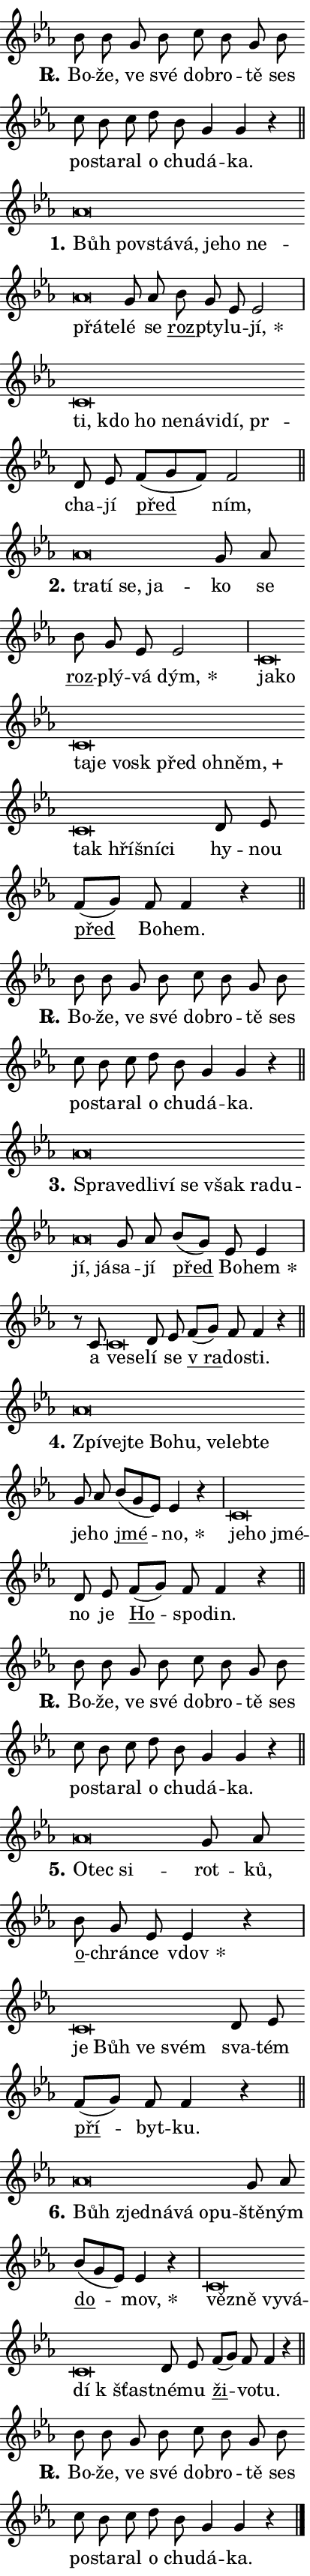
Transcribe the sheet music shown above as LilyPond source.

\version "2.24.0"
\header { tagline = "" }
\paper {
  indent = 0\cm
  top-margin = 0\cm
  right-margin = 0.13\cm % to fit lyric hyphens
  bottom-margin = 0\cm
  left-margin = 0\cm
  paper-width = 7\cm
  page-breaking = #ly:one-page-breaking
  system-system-spacing.basic-distance = #11
  score-system-spacing.basic-distance = #11
  ragged-last = ##f
}


%% Author: Thomas Morley
%% https://lists.gnu.org/archive/html/lilypond-user/2020-05/msg00002.html
#(define (line-position grob)
"Returns position of @var[grob} in current system:
   @code{'start}, if at first time-step
   @code{'end}, if at last time-step
   @code{'middle} otherwise
"
  (let* ((col (ly:item-get-column grob))
         (ln (ly:grob-object col 'left-neighbor))
         (rn (ly:grob-object col 'right-neighbor))
         (col-to-check-left (if (ly:grob? ln) ln col))
         (col-to-check-right (if (ly:grob? rn) rn col))
         (break-dir-left
           (and
             (ly:grob-property col-to-check-left 'non-musical #f)
             (ly:item-break-dir col-to-check-left)))
         (break-dir-right
           (and
             (ly:grob-property col-to-check-right 'non-musical #f)
             (ly:item-break-dir col-to-check-right))))
        (cond ((eqv? 1 break-dir-left) 'start)
              ((eqv? -1 break-dir-right) 'end)
              (else 'middle))))

#(define (tranparent-at-line-position vctor)
  (lambda (grob)
  "Relying on @code{line-position} select the relevant enry from @var{vctor}.
Used to determine transparency,"
    (case (line-position grob)
      ((end) (not (vector-ref vctor 0)))
      ((middle) (not (vector-ref vctor 1)))
      ((start) (not (vector-ref vctor 2))))))

noteHeadBreakVisibility =
#(define-music-function (break-visibility)(vector?)
"Makes @code{NoteHead}s transparent relying on @var{break-visibility}"
#{
  \override NoteHead.transparent =
    #(tranparent-at-line-position break-visibility)
#})

#(define delete-ledgers-for-transparent-note-heads
  (lambda (grob)
    "Reads whether a @code{NoteHead} is transparent.
If so this @code{NoteHead} is removed from @code{'note-heads} from
@var{grob}, which is supposed to be @code{LedgerLineSpanner}.
As a result ledgers are not printed for this @code{NoteHead}"
    (let* ((nhds-array (ly:grob-object grob 'note-heads))
           (nhds-list
             (if (ly:grob-array? nhds-array)
                 (ly:grob-array->list nhds-array)
                 '()))
           ;; Relies on the transparent-property being done before
           ;; Staff.LedgerLineSpanner.after-line-breaking is executed.
           ;; This is fragile ...
           (to-keep
             (remove
               (lambda (nhd)
                 (ly:grob-property nhd 'transparent #f))
               nhds-list)))
      ;; TODO find a better method to iterate over grob-arrays, similiar
      ;; to filter/remove etc for lists
      ;; For now rebuilt from scratch
      (set! (ly:grob-object grob 'note-heads)  '())
      (for-each
        (lambda (nhd)
          (ly:pointer-group-interface::add-grob grob 'note-heads nhd))
        to-keep))))

squashNotes = {
  \override NoteHead.X-extent = #'(-0.2 . 0.2)
  \override NoteHead.Y-extent = #'(-0.75 . 0)
  \override NoteHead.stencil =
    #(lambda (grob)
       (let ((pos (ly:grob-property grob 'staff-position)))
         (begin
           (if (< pos -7) (display "ERROR: Lower brevis then expected\n") (display ""))
           (if (<= pos -6) ly:text-interface::print ly:note-head::print))))
}
unSquashNotes = {
  \revert NoteHead.X-extent
  \revert NoteHead.Y-extent
  \revert NoteHead.stencil
}

hideNotes = \noteHeadBreakVisibility #begin-of-line-visible
unHideNotes = \noteHeadBreakVisibility #all-visible

% work-around for resetting accidentals
% https://lilypond.org/doc/v2.23/Documentation/notation/displaying-rhythms#unmetered-music
cadenzaMeasure = {
  \cadenzaOff
  \partial 1024 s1024
  \cadenzaOn
}

#(define-markup-command (accent layout props text) (markup?)
  "Underline accented syllable"
  (interpret-markup layout props
    #{\markup \override #'(offset . 4.3) \underline { #text }#}))

responsum = \markup \concat {
  "R" \hspace #-1.05 \path #0.1 #'((moveto 0 0.07) (lineto 0.9 0.8)) \hspace #0.05 "."
}

spaceSize = #0.6828661417322834 % exact space size for TeX Gyre Schola

\layout {
  \context {
    \Staff
    \remove "Time_signature_engraver"
    \override LedgerLineSpanner.after-line-breaking = #delete-ledgers-for-transparent-note-heads
  }
  \context {
    \Lyrics {
      \override LyricSpace.minimum-distance = \spaceSize
      \override LyricText.font-name = #"TeX Gyre Schola"
      \override LyricText.font-size = 1
      \override StanzaNumber.font-name = #"TeX Gyre Schola Bold"
      \override StanzaNumber.font-size = 1
    }
  }
  \context {
    \Score 
    \override NoteHead.text =
      #(lambda (grob) 
        (let ((pos (ly:grob-property grob 'staff-position)))
          #{\markup {
            \combine
              \halign #-0.55 \raise #(if (= pos -6) 0 0.5) \override #'(thickness . 2) \draw-line #'(3.2 . 0)
              \musicglyph "noteheads.sM1"
          }#}))
  }
}

% magnetic-lyrics.ily
%
%   written by
%     Jean Abou Samra <jean@abou-samra.fr>
%     Werner Lemberg <wl@gnu.org>
%
%   adapted by
%     Jiri Hon <jiri.hon@gmail.com>
%
% Version 2022-Apr-15

% https://www.mail-archive.com/lilypond-user@gnu.org/msg149350.html

#(define (Left_hyphen_pointer_engraver context)
   "Collect syllable-hyphen-syllable occurrences in lyrics and store
them in properties.  This engraver only looks to the left.  For
example, if the lyrics input is @code{foo -- bar}, it does the
following.

@itemize @bullet
@item
Set the @code{text} property of the @code{LyricHyphen} grob between
@q{foo} and @q{bar} to @code{foo}.

@item
Set the @code{left-hyphen} property of the @code{LyricText} grob with
text @q{foo} to the @code{LyricHyphen} grob between @q{foo} and
@q{bar}.
@end itemize

Use this auxiliary engraver in combination with the
@code{lyric-@/text::@/apply-@/magnetic-@/offset!} hook."
   (let ((hyphen #f)
         (text #f))
     (make-engraver
      (acknowledgers
       ((lyric-syllable-interface engraver grob source-engraver)
        (set! text grob)))
      (end-acknowledgers
       ((lyric-hyphen-interface engraver grob source-engraver)
        ;(when (not (grob::has-interface grob 'lyric-space-interface))
          (set! hyphen grob)));)
      ((stop-translation-timestep engraver)
       (when (and text hyphen)
         (ly:grob-set-object! text 'left-hyphen hyphen))
       (set! text #f)
       (set! hyphen #f)))))

#(define (lyric-text::apply-magnetic-offset! grob)
   "If the space between two syllables is less than the value in
property @code{LyricText@/.details@/.squash-threshold}, move the right
syllable to the left so that it gets concatenated with the left
syllable.

Use this function as a hook for
@code{LyricText@/.after-@/line-@/breaking} if the
@code{Left_@/hyphen_@/pointer_@/engraver} is active."
   (let ((hyphen (ly:grob-object grob 'left-hyphen #f)))
     (when hyphen
       (let ((left-text (ly:spanner-bound hyphen LEFT)))
         (when (grob::has-interface left-text 'lyric-syllable-interface)
           (let* ((common (ly:grob-common-refpoint grob left-text X))
                  (this-x-ext (ly:grob-extent grob common X))
                  (left-x-ext
                   (begin
                     ;; Trigger magnetism for left-text.
                     (ly:grob-property left-text 'after-line-breaking)
                     (ly:grob-extent left-text common X)))
                  ;; `delta` is the gap width between two syllables.
                  (delta (- (interval-start this-x-ext)
                            (interval-end left-x-ext)))
                  (details (ly:grob-property grob 'details))
                  (threshold (assoc-get 'squash-threshold details 0.2)))
             (when (< delta threshold)
               (let* (;; We have to manipulate the input text so that
                      ;; ligatures crossing syllable boundaries are not
                      ;; disabled.  For languages based on the Latin
                      ;; script this is essentially a beautification.
                      ;; However, for non-Western scripts it can be a
                      ;; necessity.
                      (lt (ly:grob-property left-text 'text))
                      (rt (ly:grob-property grob 'text))
                      (is-space (grob::has-interface hyphen 'lyric-space-interface))
                      (space (if is-space " " ""))
                      (extra-delta (if is-space spaceSize 0))
                      ;; Append new syllable.
                      (ltrt-space (if (and (string? lt) (string? rt))
                                (string-append lt space rt)
                                (make-concat-markup (list lt space rt))))
                      ;; Right-align `ltrt` to the right side.
                      (ltrt-space-markup (grob-interpret-markup
                               grob
                               (make-translate-markup
                                (cons (interval-length this-x-ext) 0)
                                (make-right-align-markup ltrt-space)))))
                 (begin
                   ;; Don't print `left-text`.
                   (ly:grob-set-property! left-text 'stencil #f)
                   ;; Set text and stencil (which holds all collected
                   ;; syllables so far) and shift it to the left.
                   (ly:grob-set-property! grob 'text ltrt-space)
                   (ly:grob-set-property! grob 'stencil ltrt-space-markup)
                   (ly:grob-translate-axis! grob (- (- delta extra-delta)) X))))))))))


#(define (lyric-hyphen::displace-bounds-first grob)
   ;; Make very sure this callback isn't triggered too early.
   (let ((left (ly:spanner-bound grob LEFT))
         (right (ly:spanner-bound grob RIGHT)))
     (ly:grob-property left 'after-line-breaking)
     (ly:grob-property right 'after-line-breaking)
     (ly:lyric-hyphen::print grob)))

squashThreshold = #0.4

\layout {
  \context {
    \Lyrics
    \consists #Left_hyphen_pointer_engraver
    \override LyricText.after-line-breaking =
      #lyric-text::apply-magnetic-offset!
    \override LyricHyphen.stencil = #lyric-hyphen::displace-bounds-first
    \override LyricText.details.squash-threshold = \squashThreshold
    \override LyricHyphen.minimum-distance = 0
    \override LyricHyphen.minimum-length = \squashThreshold
  }
}

squashText = \override LyricText.details.squash-threshold = 9999
unSquashText = \override LyricText.details.squash-threshold = \squashThreshold

leftText = \override LyricText.self-alignment-X = #LEFT
unLeftText = \revert LyricText.self-alignment-X

starOffset = #(lambda (grob) 
                (let ((x_offset (ly:self-alignment-interface::aligned-on-x-parent grob)))
                  (if (= x_offset 0) 0 (+ x_offset 1.2))))

star = #(define-music-function (syllable)(string?)
"Append star separator at the end of a syllable"
#{
  \once \override LyricText.X-offset = #starOffset
  \lyricmode { \markup {
    #syllable
    \override #'((font-name . "TeX Gyre Schola Bold")) \hspace #0.2 \lower #0.65 \larger "*"
  } }
#})

starAccent = #(define-music-function (syllable)(string?)
"Append star separator at the end of a syllable and make accent"
#{
  \once \override LyricText.X-offset = #starOffset
  \lyricmode { \markup {
    \accent #syllable
    \override #'((font-name . "TeX Gyre Schola Bold")) \hspace #0.2 \lower #0.65 \larger "*"
  } }
#})

breath = #(define-music-function (syllable)(string?)
"Append breathing indicator at the end of a syllable"
#{
  \lyricmode { \markup { #syllable "+" } }
#})

optionalBreath = #(define-music-function (syllable)(string?)
"Append optional breathing indicator at the end of a syllable"
#{
  \lyricmode { \markup { #syllable "(+)" } }
#})


\score {
    <<
        \new Voice = "melody" { \cadenzaOn \key es \major \relative { bes'8 bes g bes c bes g bes \bar "" c bes c \bar "" d bes g4 g r \cadenzaMeasure \bar "||" \break } }
        \new Lyrics \lyricsto "melody" { \lyricmode { \set stanza = \responsum
Bo -- že, ve své dob -- ro -- tě ses po -- sta -- ral o chu -- dá -- ka. } }
    >>
    \layout {}
}

\score {
    <<
        \new Voice = "melody" { \cadenzaOn \key es \major \relative { \squashNotes as'\breve*1/16 \hideNotes \breve*1/16 \bar "" \breve*1/16 \bar "" \breve*1/16 \bar "" \breve*1/16 \bar "" \breve*1/16 \bar "" \breve*1/16 \bar "" \breve*1/16 \breve*1/16 \bar "" \unHideNotes \unSquashNotes g8 as \bar "" bes g es es2 \cadenzaMeasure \bar "|" \squashNotes c\breve*1/16 \hideNotes \breve*1/16 \bar "" \breve*1/16 \bar "" \breve*1/16 \bar "" \breve*1/16 \bar "" \breve*1/16 \bar "" \breve*1/16 \breve*1/16 \bar "" \unHideNotes \unSquashNotes d8 es \bar "" f[( g f)] f2 \cadenzaMeasure \bar "||" \break } }
        \new Lyrics \lyricsto "melody" { \lyricmode { \set stanza = "1."
\leftText Bůh \squashText po -- vstá -- vá, je -- ho ne -- přá -- te -- \unLeftText \unSquashText lé se \markup \accent roz -- pty -- lu -- \star jí, \leftText ti, \squashText kdo ho ne -- ná -- vi -- dí, pr -- \unLeftText \unSquashText cha -- jí \markup \accent před ním, } }
    >>
    \layout {}
}

\score {
    <<
        \new Voice = "melody" { \cadenzaOn \key es \major \relative { \squashNotes as'\breve*1/16 \hideNotes \breve*1/16 \bar "" \breve*1/16 \breve*1/16 \bar "" \unHideNotes \unSquashNotes g8 as \bar "" bes g es es2 \cadenzaMeasure \bar "|" \squashNotes c\breve*1/16 \hideNotes \breve*1/16 \bar "" \breve*1/16 \bar "" \breve*1/16 \bar "" \breve*1/16 \bar "" \breve*1/16 \bar "" \breve*1/16 \bar "" \breve*1/16 \bar "" \breve*1/16 \bar "" \breve*1/16 \bar "" \breve*1/16 \breve*1/16 \bar "" \unHideNotes \unSquashNotes d8 es \bar "" f[( g)] f f4 r \cadenzaMeasure \bar "||" \break } }
        \new Lyrics \lyricsto "melody" { \lyricmode { \set stanza = "2."
\leftText tra -- \squashText tí se, ja -- \unLeftText \unSquashText ko se \markup \accent roz -- plý -- vá \star dým, \leftText ja -- \squashText ko ta -- je vosk před oh -- \breath "něm," tak hří -- šní -- ci \unLeftText \unSquashText hy -- nou \markup \accent před Bo -- hem. } }
    >>
    \layout {}
}

\score {
    <<
        \new Voice = "melody" { \cadenzaOn \key es \major \relative { bes'8 bes g bes c bes g bes \bar "" c bes c \bar "" d bes g4 g r \cadenzaMeasure \bar "||" \break } }
        \new Lyrics \lyricsto "melody" { \lyricmode { \set stanza = \responsum
Bo -- že, ve své dob -- ro -- tě ses po -- sta -- ral o chu -- dá -- ka. } }
    >>
    \layout {}
}

\score {
    <<
        \new Voice = "melody" { \cadenzaOn \key es \major \relative { \squashNotes as'\breve*1/16 \hideNotes \breve*1/16 \bar "" \breve*1/16 \bar "" \breve*1/16 \bar "" \breve*1/16 \bar "" \breve*1/16 \bar "" \breve*1/16 \bar "" \breve*1/16 \bar "" \breve*1/16 \breve*1/16 \bar "" \unHideNotes \unSquashNotes g8 as \bar "" bes[( g)] es es4 \cadenzaMeasure \bar "|" r8 c8 \squashNotes c\breve*1/16 \hideNotes \breve*1/16 \bar "" \unHideNotes \unSquashNotes d8 es \bar "" f[( g)] f f4 r \cadenzaMeasure \bar "||" \break } }
        \new Lyrics \lyricsto "melody" { \lyricmode { \set stanza = "3."
\leftText Spra -- \squashText ve -- dli -- ví se však ra -- du -- jí, já -- \unLeftText \unSquashText sa -- jí \markup \accent před Bo -- \star hem a \leftText ve -- \squashText se -- \unLeftText \unSquashText lí se \markup \accent "v ra" -- do -- sti. } }
    >>
    \layout {}
}

\score {
    <<
        \new Voice = "melody" { \cadenzaOn \key es \major \relative { \squashNotes as'\breve*1/16 \hideNotes \breve*1/16 \bar "" \breve*1/16 \bar "" \breve*1/16 \bar "" \breve*1/16 \bar "" \breve*1/16 \bar "" \breve*1/16 \breve*1/16 \bar "" \unHideNotes \unSquashNotes g8 as \bar "" bes[( g es)] es4 r \cadenzaMeasure \bar "|" \squashNotes c\breve*1/16 \hideNotes \breve*1/16 \breve*1/16 \bar "" \unHideNotes \unSquashNotes d8 es \bar "" f[( g)] f f4 r \cadenzaMeasure \bar "||" \break } }
        \new Lyrics \lyricsto "melody" { \lyricmode { \set stanza = "4."
\leftText Zpí -- \squashText vej -- te Bo -- hu, ve -- leb -- te \unLeftText \unSquashText je -- ho \markup \accent jmé -- \star no, \leftText je -- \squashText ho jmé -- \unLeftText \unSquashText no je \markup \accent Ho -- spo -- din. } }
    >>
    \layout {}
}

\score {
    <<
        \new Voice = "melody" { \cadenzaOn \key es \major \relative { bes'8 bes g bes c bes g bes \bar "" c bes c \bar "" d bes g4 g r \cadenzaMeasure \bar "||" \break } }
        \new Lyrics \lyricsto "melody" { \lyricmode { \set stanza = \responsum
Bo -- že, ve své dob -- ro -- tě ses po -- sta -- ral o chu -- dá -- ka. } }
    >>
    \layout {}
}

\score {
    <<
        \new Voice = "melody" { \cadenzaOn \key es \major \relative { \squashNotes as'\breve*1/16 \hideNotes \breve*1/16 \breve*1/16 \bar "" \unHideNotes \unSquashNotes g8 as \bar "" bes g es es4 r \cadenzaMeasure \bar "|" \squashNotes c\breve*1/16 \hideNotes \breve*1/16 \bar "" \breve*1/16 \breve*1/16 \bar "" \unHideNotes \unSquashNotes d8 es \bar "" f[( g)] f f4 r \cadenzaMeasure \bar "||" \break } }
        \new Lyrics \lyricsto "melody" { \lyricmode { \set stanza = "5."
\leftText O -- \squashText tec si -- \unLeftText \unSquashText rot -- ků, \markup \accent o -- chrán -- ce \star vdov \leftText je \squashText Bůh ve svém \unLeftText \unSquashText sva -- tém \markup \accent pří -- byt -- ku. } }
    >>
    \layout {}
}

\score {
    <<
        \new Voice = "melody" { \cadenzaOn \key es \major \relative { \squashNotes as'\breve*1/16 \hideNotes \breve*1/16 \bar "" \breve*1/16 \bar "" \breve*1/16 \bar "" \breve*1/16 \breve*1/16 \bar "" \unHideNotes \unSquashNotes g8 as \bar "" bes[( g es)] es4 r \cadenzaMeasure \bar "|" \squashNotes c\breve*1/16 \hideNotes \breve*1/16 \bar "" \breve*1/16 \bar "" \breve*1/16 \bar "" \breve*1/16 \breve*1/16 \bar "" \unHideNotes \unSquashNotes d8 es \bar "" f[( g)] f f4 r \cadenzaMeasure \bar "||" \break } }
        \new Lyrics \lyricsto "melody" { \lyricmode { \set stanza = "6."
\leftText Bůh \squashText zjed -- ná -- vá o -- pu -- \unLeftText \unSquashText ště -- ným \markup \accent do -- \star mov, \leftText věz -- \squashText ně vy -- vá -- dí "k šťast" -- \unLeftText \unSquashText né -- mu \markup \accent ži -- vo -- tu. } }
    >>
    \layout {}
}

\score {
    <<
        \new Voice = "melody" { \cadenzaOn \key es \major \relative { bes'8 bes g bes c bes g bes \bar "" c bes c \bar "" d bes g4 g r \cadenzaMeasure \bar "||" \break } \bar "|." }
        \new Lyrics \lyricsto "melody" { \lyricmode { \set stanza = \responsum
Bo -- že, ve své dob -- ro -- tě ses po -- sta -- ral o chu -- dá -- ka. } }
    >>
    \layout {}
}
